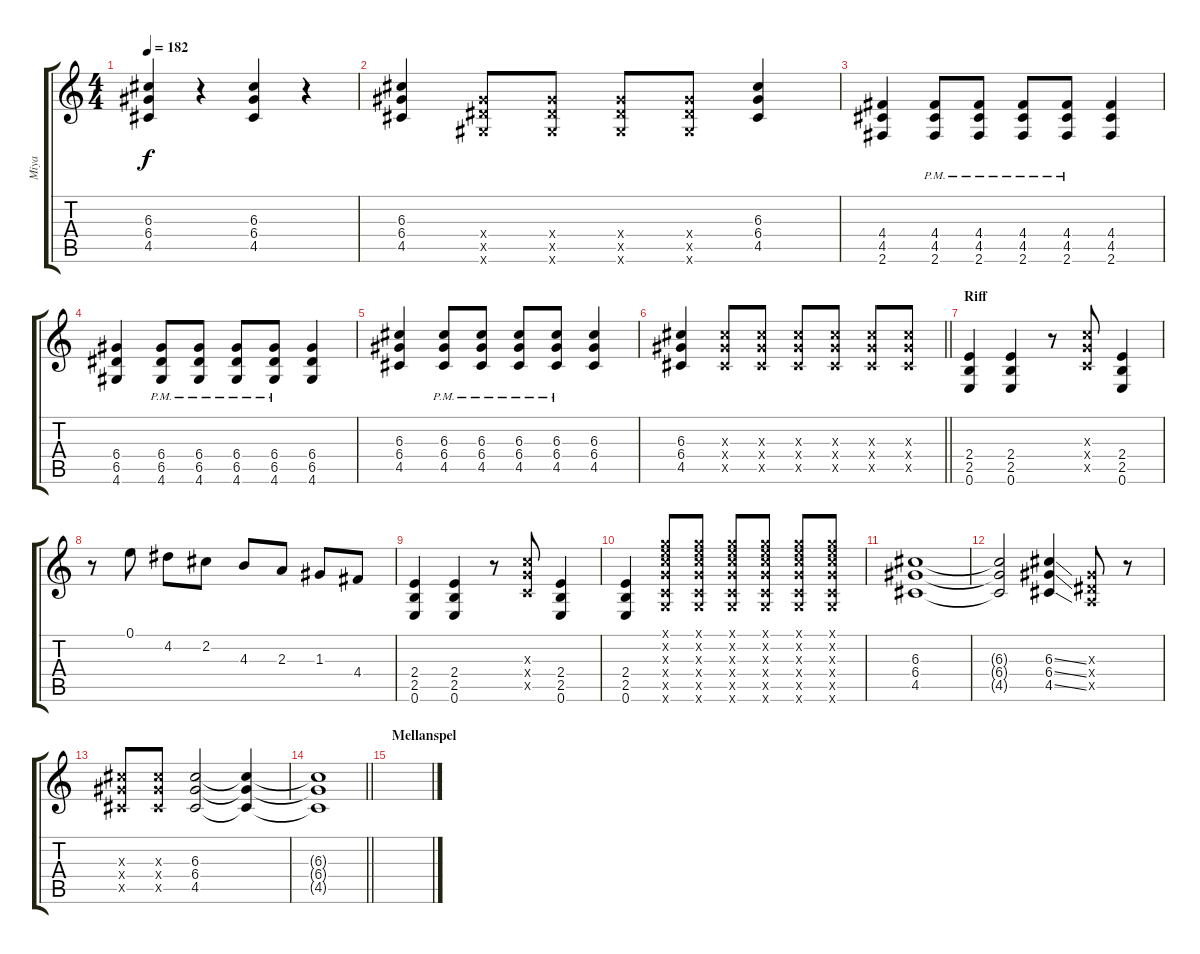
\track ("Miya " "Miya ") {instrument distortionguitar}
\staff {score tabs}
\tuning (E4 B3 G3 D3 A2 E2) {hide}
\ts (4 4)
\tempo 182
\clef g2
\ks c
(6.3 6.4 4.5).4{dy f} r.4 (6.3 6.4 4.5).4 r.4 |
(6.3 6.4 4.5).4 (6.4{x} 6.5{x} 4.6{x}).8 (6.4{x} 6.5{x} 4.6{x}).8 (6.4{x} 6.5{x} 4.6{x}).8 (6.4{x} 6.5{x} 4.6{x}).8 (6.3 6.4 4.5).4 |
(4.4 4.5 2.6).4 (4.4{pm} 4.5{pm} 2.6{pm}).8 (4.4{pm} 4.5{pm} 2.6{pm}).8 (4.4{pm} 4.5{pm} 2.6{pm}).8 (4.4{pm} 4.5{pm} 2.6{pm}).8 (4.4 4.5 2.6).4 |
(6.4 6.5 4.6).4 (6.4{pm} 6.5{pm} 4.6{pm}).8 (6.4{pm} 6.5{pm} 4.6{pm}).8 (6.4{pm} 6.5{pm} 4.6{pm}).8 (6.4{pm} 6.5{pm} 4.6{pm}).8 (6.4 6.5 4.6).4 |
(6.3 6.4 4.5).4 (6.3{pm} 6.4{pm} 4.5{pm}).8 (6.3{pm} 6.4{pm} 4.5{pm}).8 (6.3{pm} 6.4{pm} 4.5{pm}).8 (6.3{pm} 6.4{pm} 4.5{pm}).8 (6.3 6.4 4.5).4 |
\barLineRight lightlight
(6.3 6.4 4.5).4 (6.3{x} 6.4{x} 4.5{x}).8 (6.3{x} 6.4{x} 4.5{x}).8 (6.3{x} 6.4{x} 4.5{x}).8 (6.3{x} 6.4{x} 4.5{x}).8 (6.3{x} 6.4{x} 4.5{x}).8 (6.3{x} 6.4{x} 4.5{x}).8 |
\section ("" "Riff")
(2.4 2.5 0.6).4 (2.4 2.5 0.6).4 r.8 (5.3{x} 5.4{x} 3.5{x}).8 (2.4 2.5 0.6).4 |
r.8 0.1.8 4.2.8 2.2.8 4.3.8 2.3.8 1.3.8 4.4.8 |
(2.4 2.5 0.6).4 (2.4 2.5 0.6).4 r.8 (5.3{x} 5.4{x} 3.5{x}).8 (2.4 2.5 0.6).4 |
(2.4 2.5 0.6).4 (3.1{x} 5.2{x} 5.3{x} 5.4{x} 3.5{x} 3.6{x}).8 (3.1{x} 5.2{x} 5.3{x} 5.4{x} 3.5{x} 3.6{x}).8 (3.1{x} 5.2{x} 5.3{x} 5.4{x} 3.5{x} 3.6{x}).8 (3.1{x} 5.2{x} 5.3{x} 5.4{x} 3.5{x} 3.6{x}).8 (3.1{x} 5.2{x} 5.3{x} 5.4{x} 3.5{x} 3.6{x}).8 (3.1{x} 5.2{x} 5.3{x} 5.4{x} 3.5{x} 3.6{x}).8 |
(6.3 6.4 4.5).1 |
(6.3{t} 6.4{t} 4.5{t}).2 (6.3{ss} 6.4{ss} 4.5{ss}).4 (1.3{x} 1.4{x} 0.5{x}).8 r.8 |
(6.3{x} 6.4{x} 4.5{x}).8 (6.3{x} 6.4{x} 4.5{x}).8 (6.3 6.4 4.5).2 (6.3{t} 6.4{t} 4.5{t}).4 |
\barLineRight lightlight
(6.3{t} 6.4{t} 4.5{t}).1 |
\section ("" "Mellanspel")
